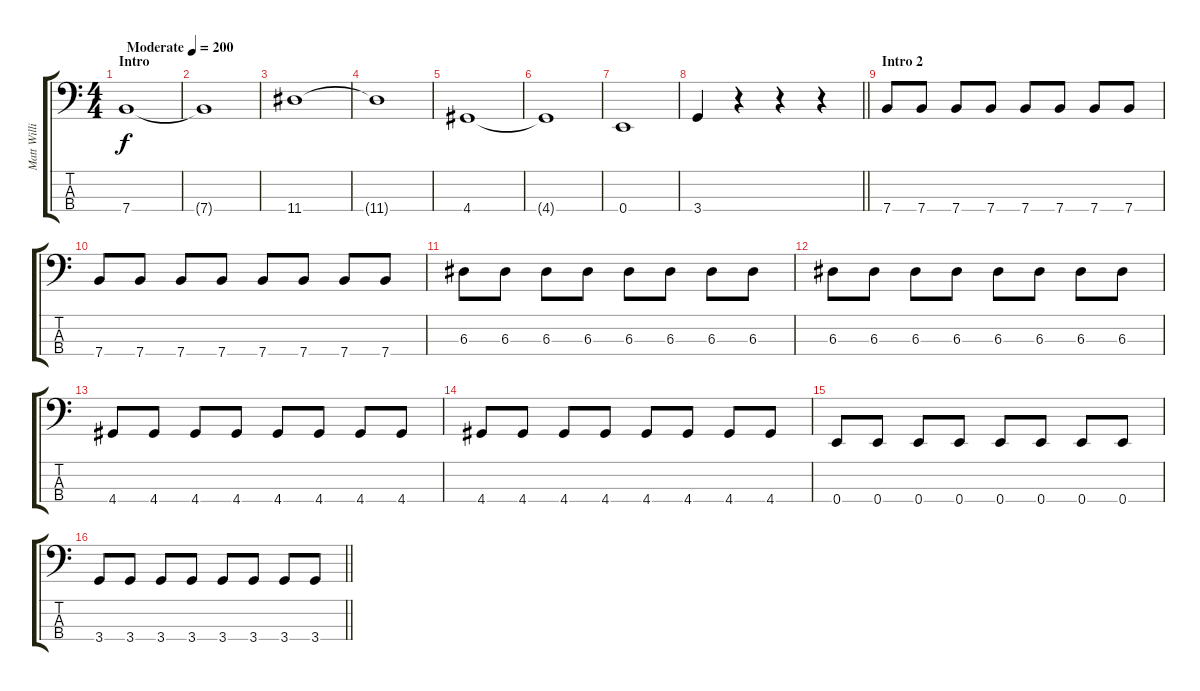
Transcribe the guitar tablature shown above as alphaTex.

\track ("Matt Willis" "Matt Willi") {instrument electricbasspick}
\staff {score tabs}
\tuning (G2 D2 A1 E1) {hide}
\ts (4 4)
\section ("" "Intro")
\tempo (200 "Moderate")
\clef f4
\ks c
7.4.1{dy f instrument electricbasspick} |
7.4{t}.1 |
11.4.1 |
11.4{t}.1 |
4.4.1 |
4.4{t}.1 |
0.4.1 |
\barLineRight lightlight
3.4.4 r.4 r.4 r.4 |
\section ("" "Intro 2")
7.4.8 7.4.8 7.4.8 7.4.8 7.4.8 7.4.8 7.4.8 7.4.8 |
7.4.8 7.4.8 7.4.8 7.4.8 7.4.8 7.4.8 7.4.8 7.4.8 |
6.3.8 6.3.8 6.3.8 6.3.8 6.3.8 6.3.8 6.3.8 6.3.8 |
6.3.8 6.3.8 6.3.8 6.3.8 6.3.8 6.3.8 6.3.8 6.3.8 |
4.4.8 4.4.8 4.4.8 4.4.8 4.4.8 4.4.8 4.4.8 4.4.8 |
4.4.8 4.4.8 4.4.8 4.4.8 4.4.8 4.4.8 4.4.8 4.4.8 |
0.4.8 0.4.8 0.4.8 0.4.8 0.4.8 0.4.8 0.4.8 0.4.8 |
\barLineRight lightlight
3.4.8 3.4.8 3.4.8 3.4.8 3.4.8 3.4.8 3.4.8 3.4.8
